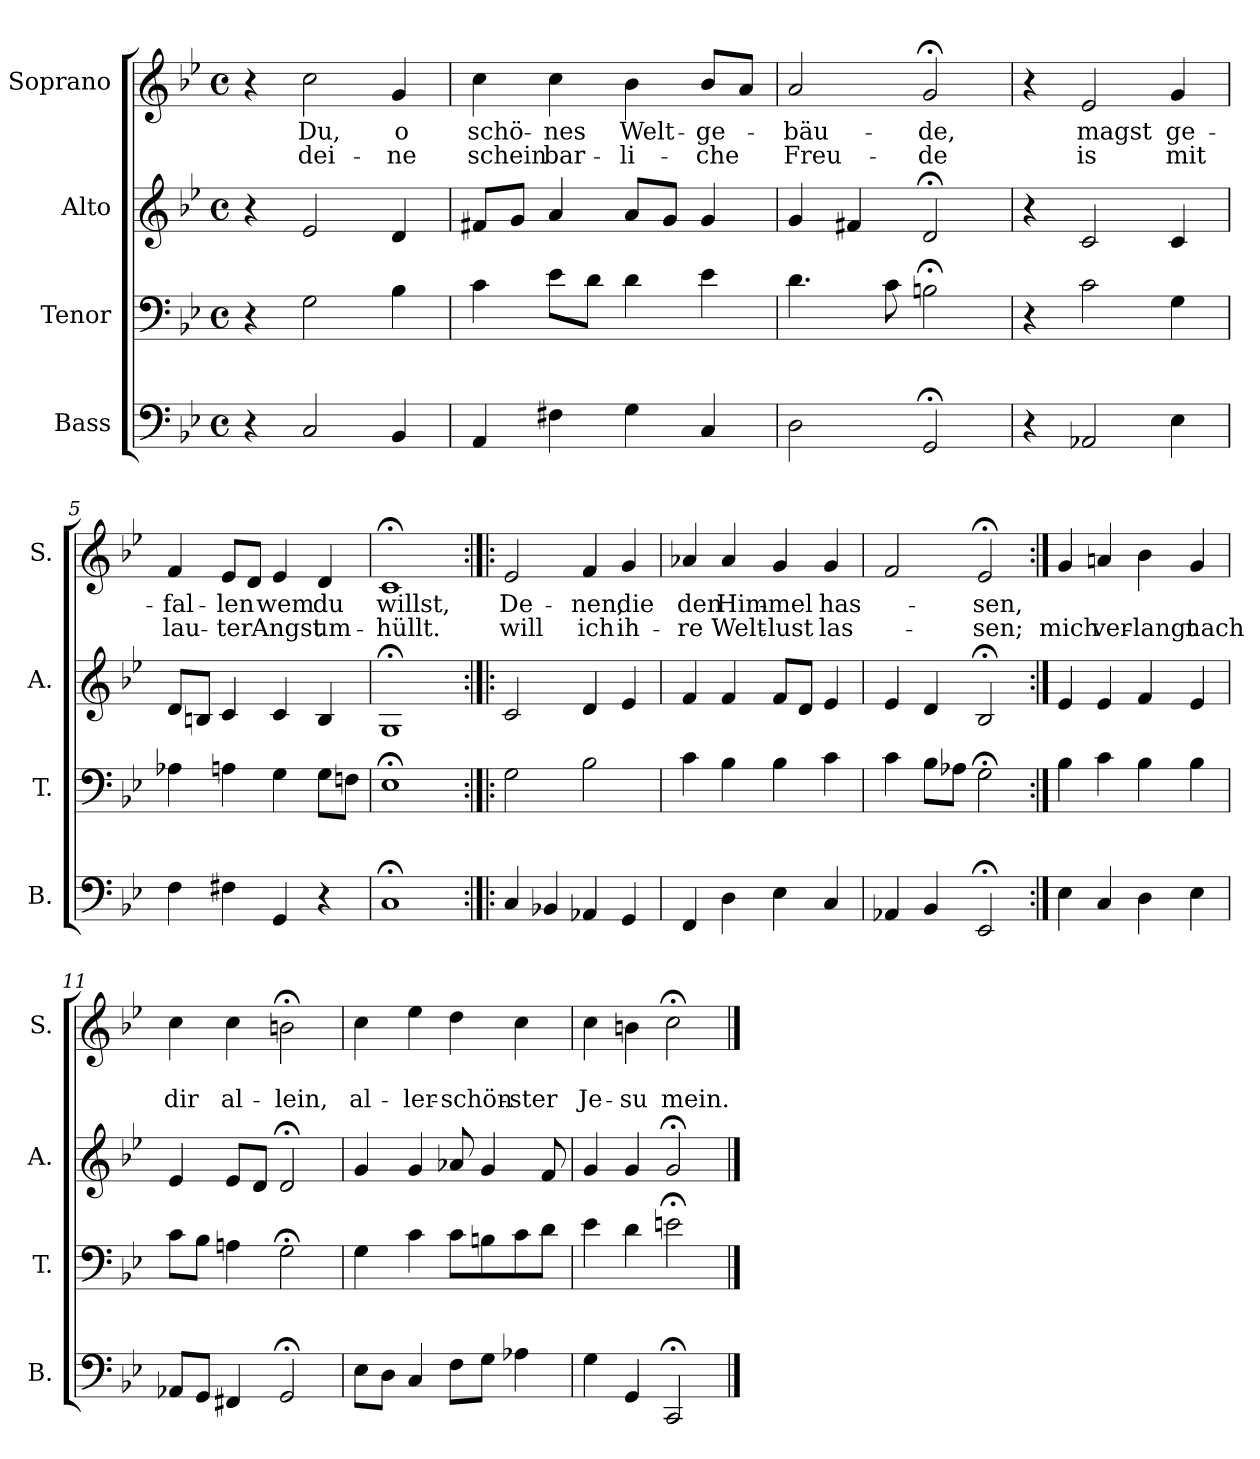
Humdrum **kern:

**kern	**kern	**kern	**kern	**text	**text
*part4	*part3	*part2	*part1	*part1	*part1
*staff4	*staff3	*staff2	*staff1	*staff1	*staff1
*I"Bass	*I"Tenor	*I"Alto	*I"Soprano	*	*
*I'B.	*I'T.	*I'A.	*I'S.	*	*
*clefF4	*clefF4	*clefG2	*clefG2	*	*
*k[b-e-]	*k[b-e-]	*k[b-e-]	*k[b-e-]	*	*
*B-:	*B-:	*B-:	*g:	*	*
*M4/4	*M4/4	*M4/4	*M4/4	*	*
*met(c)	*met(c)	*met(c)	*met(c)	*	*
=1	=1	=1	=1	=1	=1
4r	4r	4r	4r	.	.
2C/	2G\	2e-/	2cc\	Du,	dei-
4BB-/	4B-\	4d/	4g/	o	-ne
=2	=2	=2	=2	=2	=2
4AA/	4c\	8f#X/L	4cc\	schö-	schein
.	.	8g/J	.	.	.
4F#X\	8e-\L	4a/	4cc\	-nes	bar-
.	8d\J	.	.	.	.
4G\	4d\	8a/L	4b-\	Welt-	-li-
.	.	8g/J	.	.	.
4C/	4e-\	4g/	8b-/L	-ge-	-che
.	.	.	8a/J	.	.
=3	=3	=3	=3	=3	=3
2D\	4.d\	4g/	2a/	-bäu-	Freu-
.	.	4f#X/	.	.	.
.	8c\	.	.	.	.
2GG;</	2Bn;<\	2d;</	2g;</	-de,	-de
=4	=4	=4	=4	=4	=4
4r	4r	4r	4r	.	.
2AA-X/	2c\	2c/	2e-/	magst	is
4E-\	4G\	4c/	4g/	ge-	mit
=5	=5	=5	=5	=5	=5
4F\	4A-X\	8d/L	4f/	-fal-	lau-
.	.	8Bn/J	.	.	.
4F#X\	4An\	4c/	8e-/L	-len	-ter
.	.	.	8d/J	.	.
4GG/	4G\	4c/	4e-/	wem	Angst
4r	8G\L	4B/	4d/	du	um-
.	8Fn\J	.	.	.	.
=6	=6	=6	=6	=6	=6
1C;<	1E-;<	1G;<	1c;<	willst,	-hüllt.
=7:|!|:	=7:|!|:	=7:|!|:	=7:|!|:	=7:|!|:	=7:|!|:
4C/	2G\	2c/	2e-/	De-	will
4BB-X/	.	.	.	.	.
4AA-X/	2B-\	4d/	4f/	-nen,	ich
4GG/	.	4e-/	4g/	die	ih-
!!LO:LB:g=z
=8	=8	=8	=8	=8	=8
4FF/	4c\	4f/	4a-X/	den	-re
4D\	4B-\	4f/	4a-/	Him-	Welt-
4E-\	4B-\	8f/L	4g/	-mel	-lust
.	.	8d/J	.	.	.
4C/	4c\	4e-/	4g/	has-	las-
=9	=9	=9	=9	=9	=9
4AA-X/	4c\	4e-/	2f/	.	.
4BB-/	8B-\L	4d/	.	.	.
.	8A-X\J	.	.	.	.
2EE-;</	2G;<\	2B-;</	2e-;</	-sen,	-sen;
=10:|!	=10:|!	=10:|!	=10:|!	=10:|!	=10:|!
4E-\	4B-\	4e-/	4g/	.	mich
4C/	4c\	4e-/	4an/	.	ver-
4D\	4B-\	4f/	4b-\	.	-langt
4E-\	4B-\	4e-/	4g/	.	nach
=11	=11	=11	=11	=11	=11
8AA-X/L	8c\L	4e-/	4cc\	.	dir
8GG/J	8B-\J	.	.	.	.
4FF#X/	4An\	8e-/L	4cc\	.	al-
.	.	8d/J	.	.	.
2GG;</	2G;<\	2d;</	2bn;<\	.	-lein,
=12	=12	=12	=12	=12	=12
8E-\L	4G\	4g/	4cc\	.	al-
8D\J	.	.	.	.	.
4C/	4c\	4g/	4ee-\	.	-ler-
8F\L	8c\L	8a-X/	4dd\	.	-schön-
8G\J	8Bn\	4g/	.	.	.
4A-X\	8c\	.	4cc\	.	-ster
.	8d\J	8f/	.	.	.
=13	=13	=13	=13	=13	=13
4G\	4e-\	4g/	4cc\	.	Je-
4GG/	4d\	4g/	4bn\	.	-su
2CC;</	2en;<\	2g;</	2cc;<\	.	mein.
==	==	==	==	==	==
*-	*-	*-	*-	*-	*-
